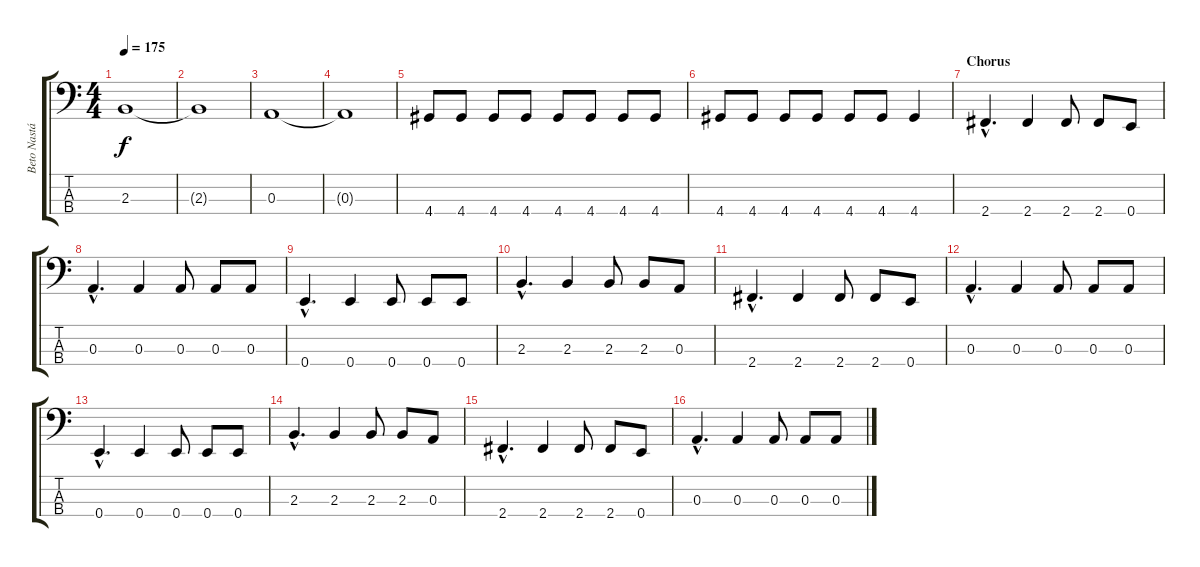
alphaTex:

\track ("Beto Nastácia" "Beto Nastá") {instrument electricbassfinger}
\staff {score tabs}
\tuning (G2 D2 A1 E1) {hide}
\ts (4 4)
\tempo 175
\clef f4
\ks c
2.3.1{dy f} |
2.3{t}.1 |
0.3.1 |
0.3{t}.1 |
4.4.8 4.4.8 4.4.8 4.4.8 4.4.8 4.4.8 4.4.8 4.4.8 |
4.4.8 4.4.8 4.4.8 4.4.8 4.4.8 4.4.8 4.4.4 |
\section ("" "Chorus")
2.4{hac}.4{d} 2.4.4 2.4.8 2.4.8 0.4.8 |
0.3{hac}.4{d} 0.3.4 0.3.8 0.3.8 0.3.8 |
0.4{hac}.4{d} 0.4.4 0.4.8 0.4.8 0.4.8 |
2.3{hac}.4{d} 2.3.4 2.3.8 2.3.8 0.3.8 |
2.4{hac}.4{d} 2.4.4 2.4.8 2.4.8 0.4.8 |
0.3{hac}.4{d} 0.3.4 0.3.8 0.3.8 0.3.8 |
0.4{hac}.4{d} 0.4.4 0.4.8 0.4.8 0.4.8 |
2.3{hac}.4{d} 2.3.4 2.3.8 2.3.8 0.3.8 |
2.4{hac}.4{d} 2.4.4 2.4.8 2.4.8 0.4.8 |
0.3{hac}.4{d} 0.3.4 0.3.8 0.3.8 0.3.8
